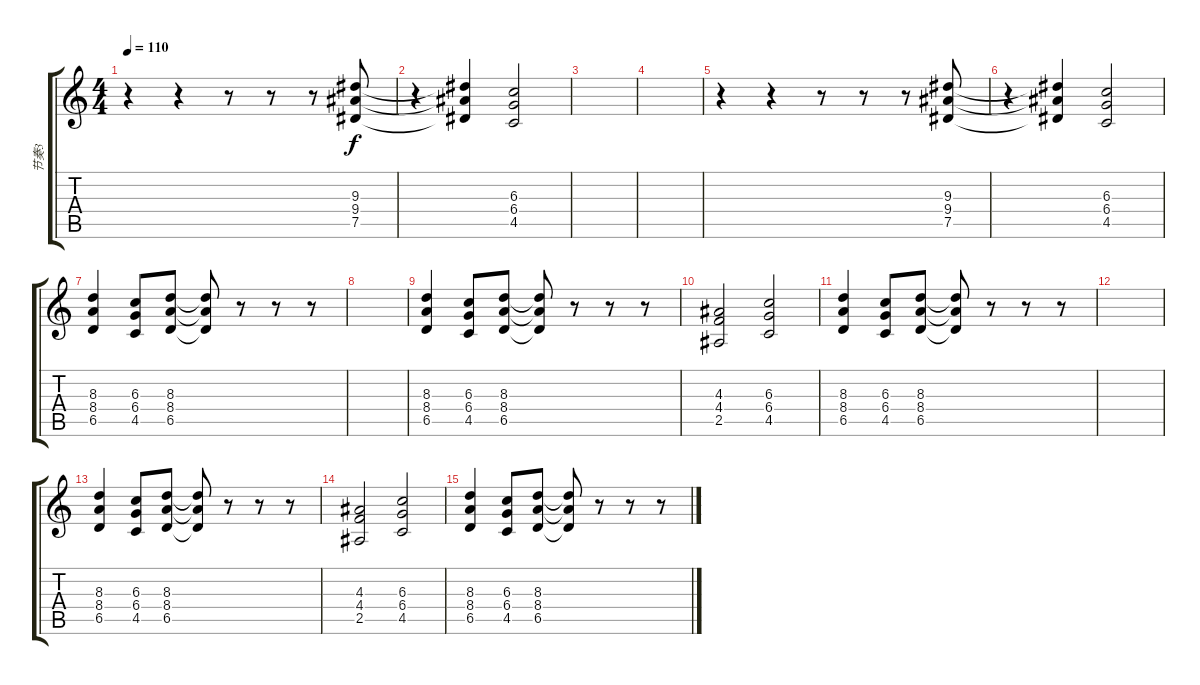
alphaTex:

\track ("节奏3" "节奏3") {instrument distortionguitar}
\staff {score tabs}
\tuning (Eb4 Bb3 Gb3 Db3 Ab2 Eb2) {hide}
\ts (4 4)
\tempo 110
\clef g2
\ks c
r.4{dy f} r.4 r.8 r.8 r.8 (9.3 9.4 7.5).8 |
r.4 (9.3{t} 9.4{t} 7.5{t}).4 (6.3 6.4 4.5).2 |
|
|
r.4 r.4 r.8 r.8 r.8 (9.3 9.4 7.5).8 |
r.4 (9.3{t} 9.4{t} 7.5{t}).4 (6.3 6.4 4.5).2 |
(8.3 8.4 6.5).4 (6.3 6.4 4.5).8 (8.3 8.4 6.5).8 (8.3{t} 8.4{t} 6.5{t}).8 r.8 r.8 r.8 |
|
(8.3 8.4 6.5).4 (6.3 6.4 4.5).8 (8.3 8.4 6.5).8 (8.3{t} 8.4{t} 6.5{t}).8 r.8 r.8 r.8 |
(4.3 4.4 2.5).2 (6.3 6.4 4.5).2 |
(8.3 8.4 6.5).4 (6.3 6.4 4.5).8 (8.3 8.4 6.5).8 (8.3{t} 8.4{t} 6.5{t}).8 r.8 r.8 r.8 |
|
(8.3 8.4 6.5).4 (6.3 6.4 4.5).8 (8.3 8.4 6.5).8 (8.3{t} 8.4{t} 6.5{t}).8 r.8 r.8 r.8 |
(4.3 4.4 2.5).2 (6.3 6.4 4.5).2 |
(8.3 8.4 6.5).4 (6.3 6.4 4.5).8 (8.3 8.4 6.5).8 (8.3{t} 8.4{t} 6.5{t}).8 r.8 r.8 r.8
